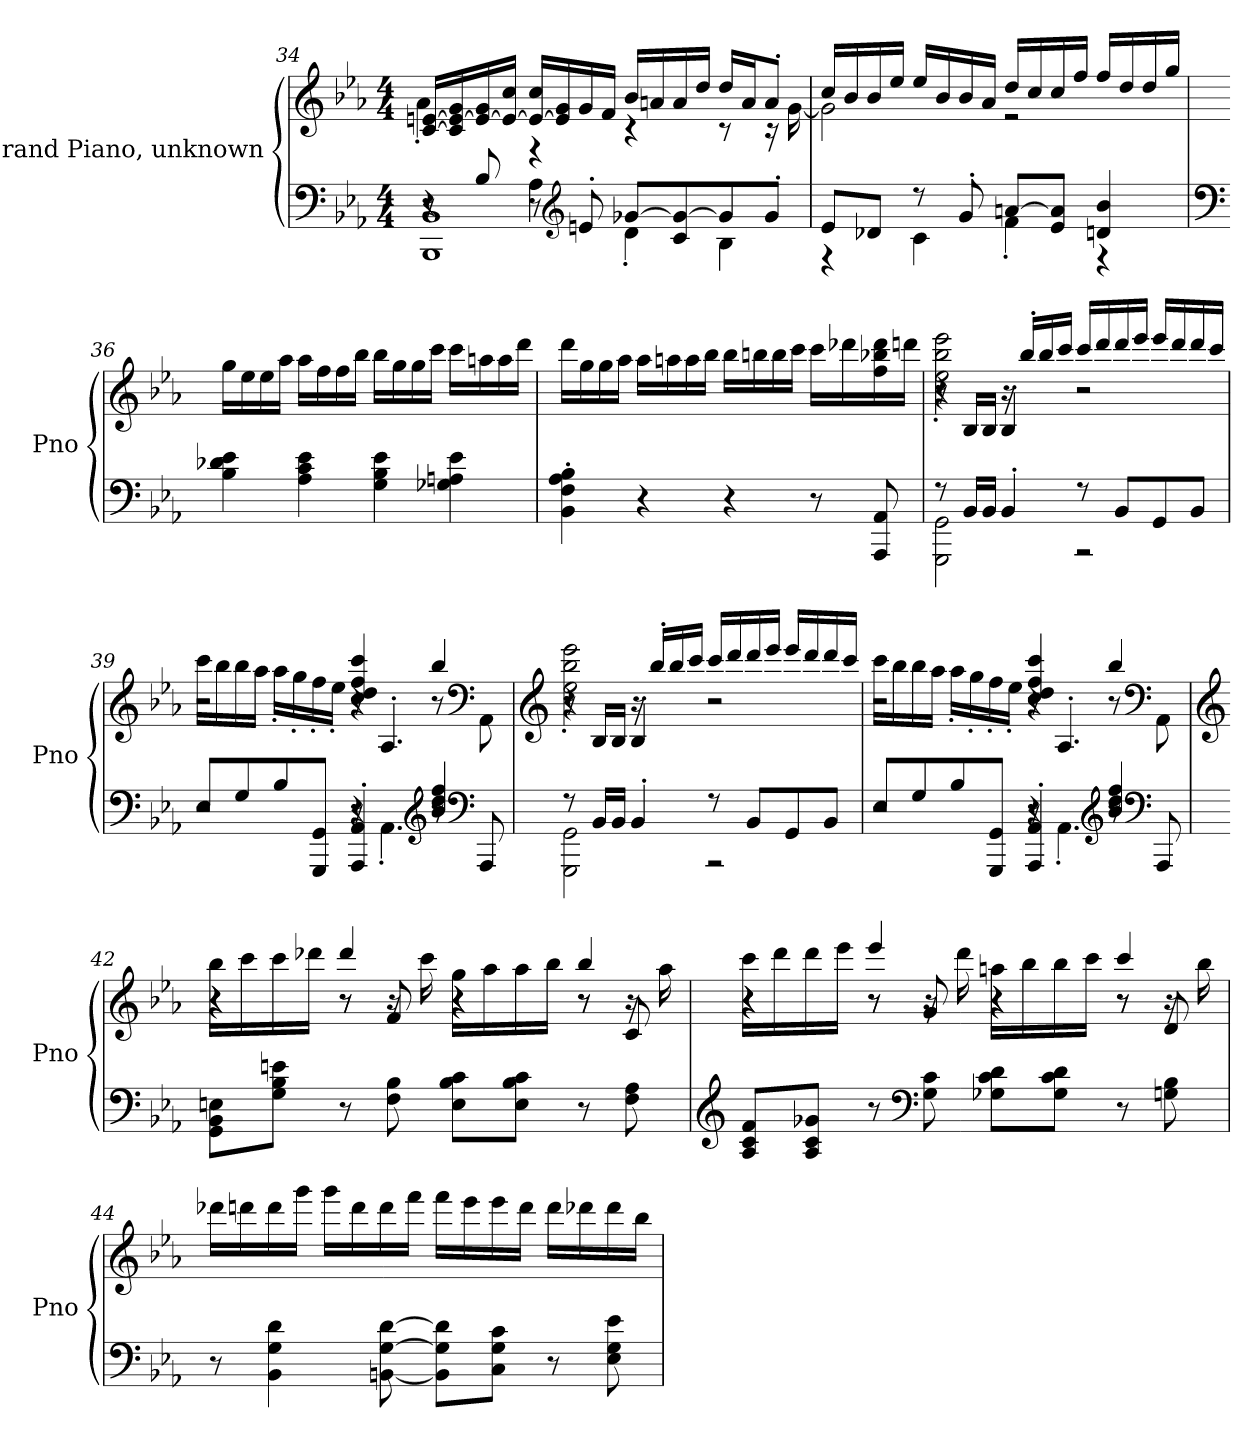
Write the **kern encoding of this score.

**kern	**kern
*part1	*part1
*staff2	*staff1
*I"Grand Piano, unknown	*
*I'Pno	*
*clefF4	*clefG2
*k[b-e-a-]	*k[b-e-a-]
*M4/4	*M4/4
=34	=34
*^	*^
*	*^	*	*
8r	4r	1BBB- 1BB-	[16c/ [16en/LL	4a-'\
.	.	.	16c/] 16e/_ 16g/	.
8B-/	.	.	16e/_ 16g/	.
.	.	.	16e/_ 16cc/JJ	.
8r	4A-\	.	16e/_ 16cc/LL	4r
.	.	.	16e/] 16g/	.
*clefG2	*	*	*	*
8en'/	.	.	16g/	.
.	.	.	16f/JJ	.
[8g-X/L	4d'\	.	16b-/LL	4r
.	.	.	16an/	.
8c/ 8g-/_	.	.	16a/	.
.	.	.	16dd/JJ	.
8g-/]	4B-\	.	16dd/LL	8r
.	.	.	16a/J	.
8g-'/J	.	.	8a'/J	16r
.	.	.	.	[16g\
*	*v	*v	*	*
!!LO:PB:g=z	!!
=35	=35	=35	=35
8e-/L	4r	16cc/LL	2g\]
.	.	16b-/	.
8d-X/J	.	16b-/	.
.	.	16ee-/JJ	.
8r	4c\	16ee-/LL	.
.	.	16b-/	.
8g'/	.	16b-/	.
.	.	16a-/JJ	.
[8an/L	4f'\	16dd/LL	2r
.	.	16cc/	.
8e-/ 8a/]J	.	16cc/	.
.	.	16ff/JJ	.
4dn/ 4b-/	4r	16ff/LL	.
.	.	16dd/	.
.	.	16dd/	.
.	.	16gg/JJ	.
*v	*v	*	*
*	*v	*v
=36	=36
*clefF4	*
4B-\ 4d-X\ 4e-\	16gg\LL
.	16ee-\
.	16ee-\
.	16aa-\JJ
4A-\ 4c\ 4e-\	16aa-\LL
.	16ff\
.	16ff\
.	16bb-\JJ
4G\ 4B-\ 4e-\	16bb-\LL
.	16gg\
.	16gg\
.	16ccc\JJ
4G-X\ 4An\ 4e-\	16ccc\LL
.	16aan\
.	16aa\
.	16ddd\JJ
!!LO:LB:g=z
=37	=37
4BB-\' 4F\' 4A-\' 4B-\'	16ddd\LL
.	16gg\
.	16gg\
.	16aa-\JJ
4r	16aa-\LL
.	16aan\
.	16aa\
.	16bb-\JJ
4r	16bb-\LL
.	16bbn\
.	16bb\
.	16ccc\JJ
8r	16ccc\LL
.	16ddd-X\
8AAA-/ 8AA-/	16ff\ 16bb-X\ 16ddd-\
.	16dddn\JJ
=38	=38
*^	*^
*	*	*	*^
8r	2GGG\ 2GG\	8r	2ee-\' 2bb-\' 2eee-\'	4r
16BB-/LL	.	16B-/LL	.	.
16BB-/JJ	.	16B-/JJ	.	.
4BB-'/	.	16r	.	4B-'/
.	.	16bb-'/LL	.	.
.	.	16bb-/	.	.
.	.	16ccc/JJ	.	.
8r	2r	16ccc/LL	2r	2r
.	.	16ddd/	.	.
8BB-/L	.	16ddd/	.	.
.	.	16eee-/JJ	.	.
8GG/	.	16eee-/LL	.	.
.	.	16ddd/	.	.
8BB-/J	.	16ddd/	.	.
.	.	16ccc/JJ	.	.
!!LO:LB:g=z	!!	!!
=39	=39	=39	=39	=39
*	*^	*	*	*
2r	2r	8E-/L	2r	16ccc\LL	2r
.	.	.	.	16bb-\	.
.	.	8G/	.	16bb-\	.
.	.	.	.	16aa-\JJ	.
.	.	8B-/	.	16aa-'\LL	.
.	.	.	.	16gg'\	.
.	.	8GGG/ 8GG/J	.	16ff'\	.
.	.	.	.	16ee-'\JJ	.
4r	8r	4AAA-/' 4AA-/'	4cc/ 4dd/ 4ff/ 4ccc/	4r	8r
.	4.AA-'\	.	.	.	4.A-'/
*clefG2	*	*	*	*	*
4b-/ 4dd/ 4ff/	.	8r	4bb-/	8r	.
*clefF4	*	*	*clefF4	*	*
.	.	8AAA-/	.	8AA-\	.
*v	*v	*v	*	*	*
=40	=40	=40	=40
*	*clefG2	*	*
*^	*	*	*
8r	2GGG\ 2GG\	8r	2ee-\' 2bb-\' 2eee-\'	4r
16BB-/LL	.	16B-/LL	.	.
16BB-/JJ	.	16B-/JJ	.	.
4BB-'/	.	16r	.	4B-'/
.	.	16bb-'/LL	.	.
.	.	16bb-/	.	.
.	.	16ccc/JJ	.	.
8r	2r	16ccc/LL	2r	2r
.	.	16ddd/	.	.
8BB-/L	.	16ddd/	.	.
.	.	16eee-/JJ	.	.
8GG/	.	16eee-/LL	.	.
.	.	16ddd/	.	.
8BB-/J	.	16ddd/	.	.
.	.	16ccc/JJ	.	.
!!LO:LB:g=z	!!	!!
=41	=41	=41	=41	=41
*	*^	*	*	*
2r	2r	8E-/L	2r	16ccc\LL	2r
.	.	.	.	16bb-\	.
.	.	8G/	.	16bb-\	.
.	.	.	.	16aa-\JJ	.
.	.	8B-/	.	16aa-'\LL	.
.	.	.	.	16gg'\	.
.	.	8GGG/ 8GG/J	.	16ff'\	.
.	.	.	.	16ee-'\JJ	.
4r	8r	4AAA-/' 4AA-/'	4cc/ 4dd/ 4ff/ 4ccc/	4r	8r
.	4.AA-'\	.	.	.	4.A-'/
*clefG2	*	*	*	*	*
4b-/ 4dd/ 4ff/	.	8r	4bb-/	8r	.
*clefF4	*	*	*clefF4	*	*
.	.	8AAA-/	.	8AA-\	.
*v	*v	*v	*	*	*
=42	=42	=42	=42
*	*clefG2	*	*
8GG\ 8BB-\ 8En\L	4r	16bb-\LL	4r
.	.	16ccc\	.
8G\ 8B-\ 8en\J	.	16ccc\	.
.	.	16ddd-X\JJ	.
8r	4ddd-/	8r	8r
8F\ 8B-\	.	16r	8f/
.	.	16ccc\	.
8E\ 8B-\ 8c\L	4r	16gg\LL	4r
.	.	16aa-\	.
8E\ 8B-\ 8c\J	.	16aa-\	.
.	.	16bb-\JJ	.
8r	4bb-/	8r	8r
8F\ 8A-\	.	16r	8c/
.	.	16aa-\	.
!!LO:LB:g=z	!!	!!
=43	=43	=43	=43
*clefG2	*	*	*
8A-/ 8c/ 8f/L	4r	16ccc\LL	4r
.	.	16ddd\	.
8A-/ 8c/ 8g-X/J	.	16ddd\	.
.	.	16eee-\JJ	.
8r	4eee-/	8r	8r
*clefF4	*	*	*
8G\ 8c\	.	16r	8g/
.	.	16ddd\	.
8G-X\ 8c\ 8d\L	4r	16aan\LL	4r
.	.	16bb-\	.
8G-\ 8c\ 8d\J	.	16bb-\	.
.	.	16ccc\JJ	.
8r	4ccc/	8r	8r
8Gn\ 8B-\	.	16r	8d/
.	.	16bb-\	.
*	*v	*v	*v
=44	=44
8r	16ddd-X\LL
.	16dddn\
4BB-\ 4G\ 4d\	16ddd\
.	16ggg\JJ
.	16ggg\LL
.	16ddd\
[8BBn\ [8G\ [8d\	16ddd\
.	16fff\JJ
8BB\] 8G\] 8d\]L	16fff\LL
.	16eee-\
8C\ 8G\ 8c\J	16eee-\
.	16ddd\JJ
8r	16ddd\LL
.	16ddd-X\
8E-\ 8G\ 8e-\	16ddd-\
.	16bb-\JJ
=	=
*-	*-
